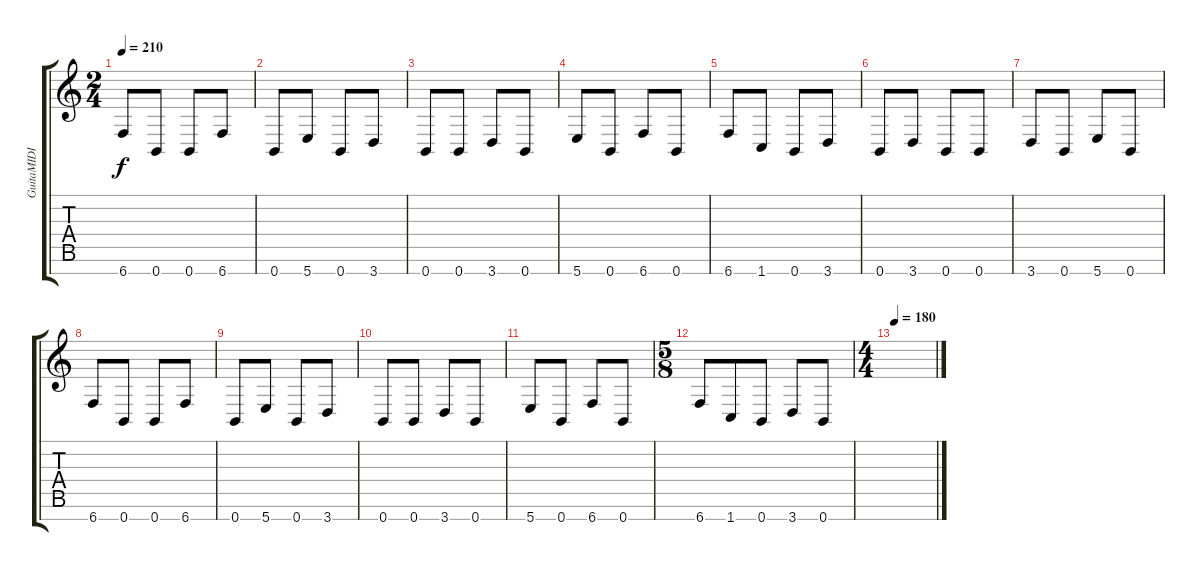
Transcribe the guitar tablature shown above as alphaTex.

\track ("GuitaMIDI" "GuitaMIDI") {instrument distortionguitar}
\staff {score tabs}
\tuning (E4 B3 G3 D3 A2 E2 B1) {hide}
\ts (2 4)
\tempo 210
\clef g2
\ks c
6.7.8{dy f} 0.7.8 0.7.8 6.7.8 |
0.7.8 5.7.8 0.7.8 3.7.8 |
0.7.8 0.7.8 3.7.8 0.7.8 |
5.7.8 0.7.8 6.7.8 0.7.8 |
6.7.8 1.7.8 0.7.8 3.7.8 |
0.7.8 3.7.8 0.7.8 0.7.8 |
3.7.8 0.7.8 5.7.8 0.7.8 |
6.7.8 0.7.8 0.7.8 6.7.8 |
0.7.8 5.7.8 0.7.8 3.7.8 |
0.7.8 0.7.8 3.7.8 0.7.8 |
5.7.8 0.7.8 6.7.8 0.7.8 |
\ts (5 8)
6.7.8 1.7.8 0.7.8 3.7.8 0.7.8 |
\ts (4 4)
\tempo 180
